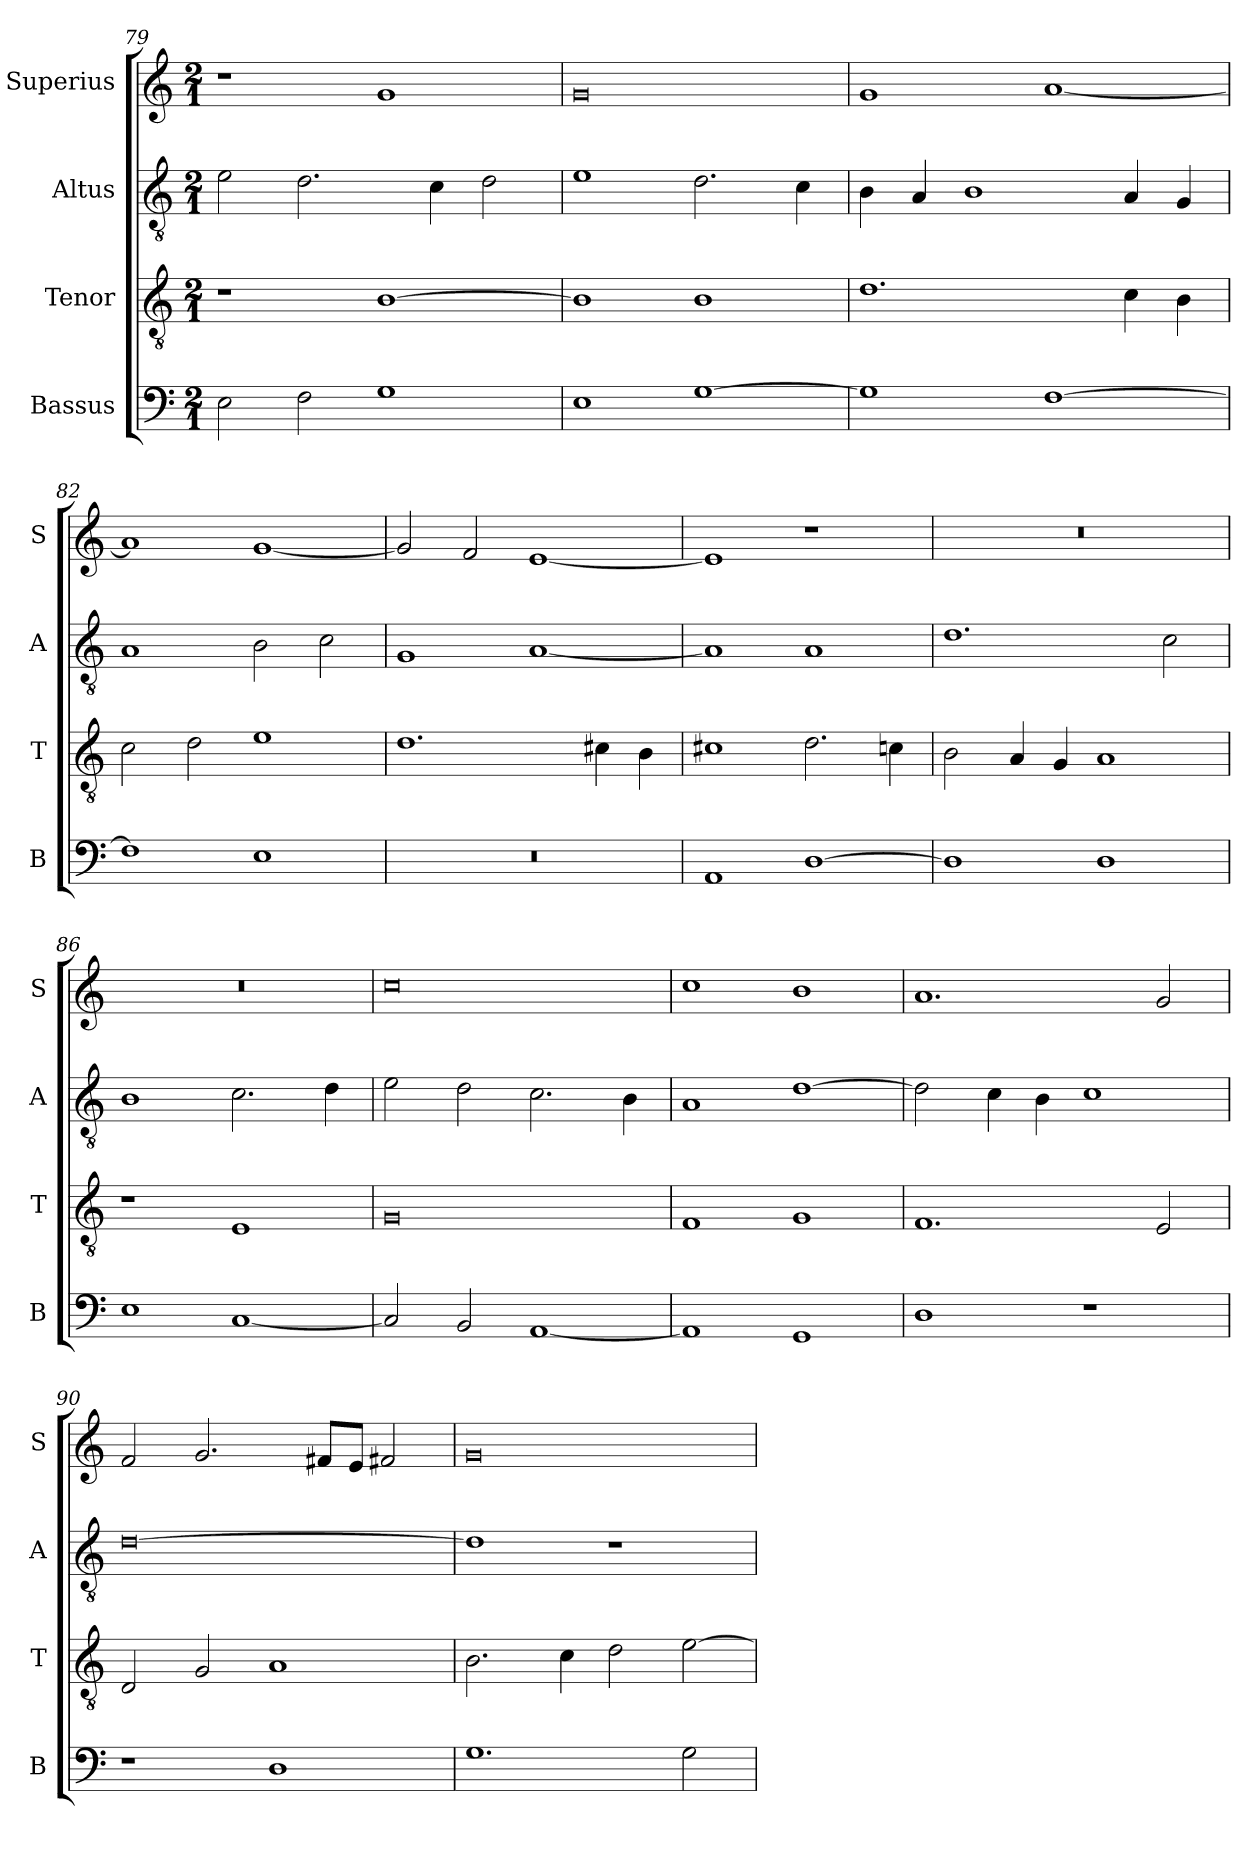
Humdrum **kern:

**kern	**kern	**kern	**kern
*part4	*part3	*part2	*part1
*staff4	*staff3	*staff2	*staff1
*I"Bassus	*I"Tenor	*I"Altus	*I"Superius
*I'B	*I'T	*I'A	*I'S
*clefF4	*clefGv2	*clefGv2	*clefG2
*k[]	*k[]	*k[]	*k[]
*C:	*C:	*C:	*C:
*M2/1	*M2/1	*M2/1	*M2/1
=79	=79	=79	=79
2E	1r	2e	1r
2F	.	2.d	.
1G	[1B	.	1g
.	.	4c	.
.	.	2d	.
=80	=80	=80	=80
1E	1B]	1e	0g
[1G	1B	2.d	.
.	.	4c	.
=81	=81	=81	=81
1G]	1.d	4B	1g
.	.	4A	.
.	.	1B	.
[1F	.	.	[1a
.	4c	4A	.
.	4B	4G	.
=82	=82	=82	=82
1F]	2c	1A	1a]
.	2d	.	.
1E	1e	2B	[1g
.	.	2c	.
=83	=83	=83	=83
0r	1.d	1G	2g]
.	.	.	2f
.	.	[1A	[1e
.	4c#X	.	.
.	4B	.	.
=84	=84	=84	=84
1AA	1c#X	1A]	1e]
[1D	2.d	1A	1r
.	4cn	.	.
=85	=85	=85	=85
1D]	2B	1.d	0r
.	4A	.	.
.	4G	.	.
1D	1A	.	.
.	.	2c	.
=86	=86	=86	=86
1E	1r	1B	0r
[1C	1E	2.c	.
.	.	4d	.
=87	=87	=87	=87
2C]	0G	2e	0cc
2BB	.	2d	.
[1AA	.	2.c	.
.	.	4B	.
=88	=88	=88	=88
1AA]	1F	1A	1cc
1GG	1G	[1d	1b
=89	=89	=89	=89
1D	1.F	2d]	1.a
.	.	4c	.
.	.	4B	.
1r	.	1c	.
.	2E	.	2g
=90	=90	=90	=90
1r	2D	[0d	2f
.	2G	.	2.g
1D	1A	.	.
.	.	.	8f#XL
.	.	.	8eJ
.	.	.	2f#X
=91	=91	=91	=91
1.G	2.B	1d]	0g
.	4c	.	.
.	2d	1r	.
2G	[2e	.	.
=	=	=	=
*-	*-	*-	*-
